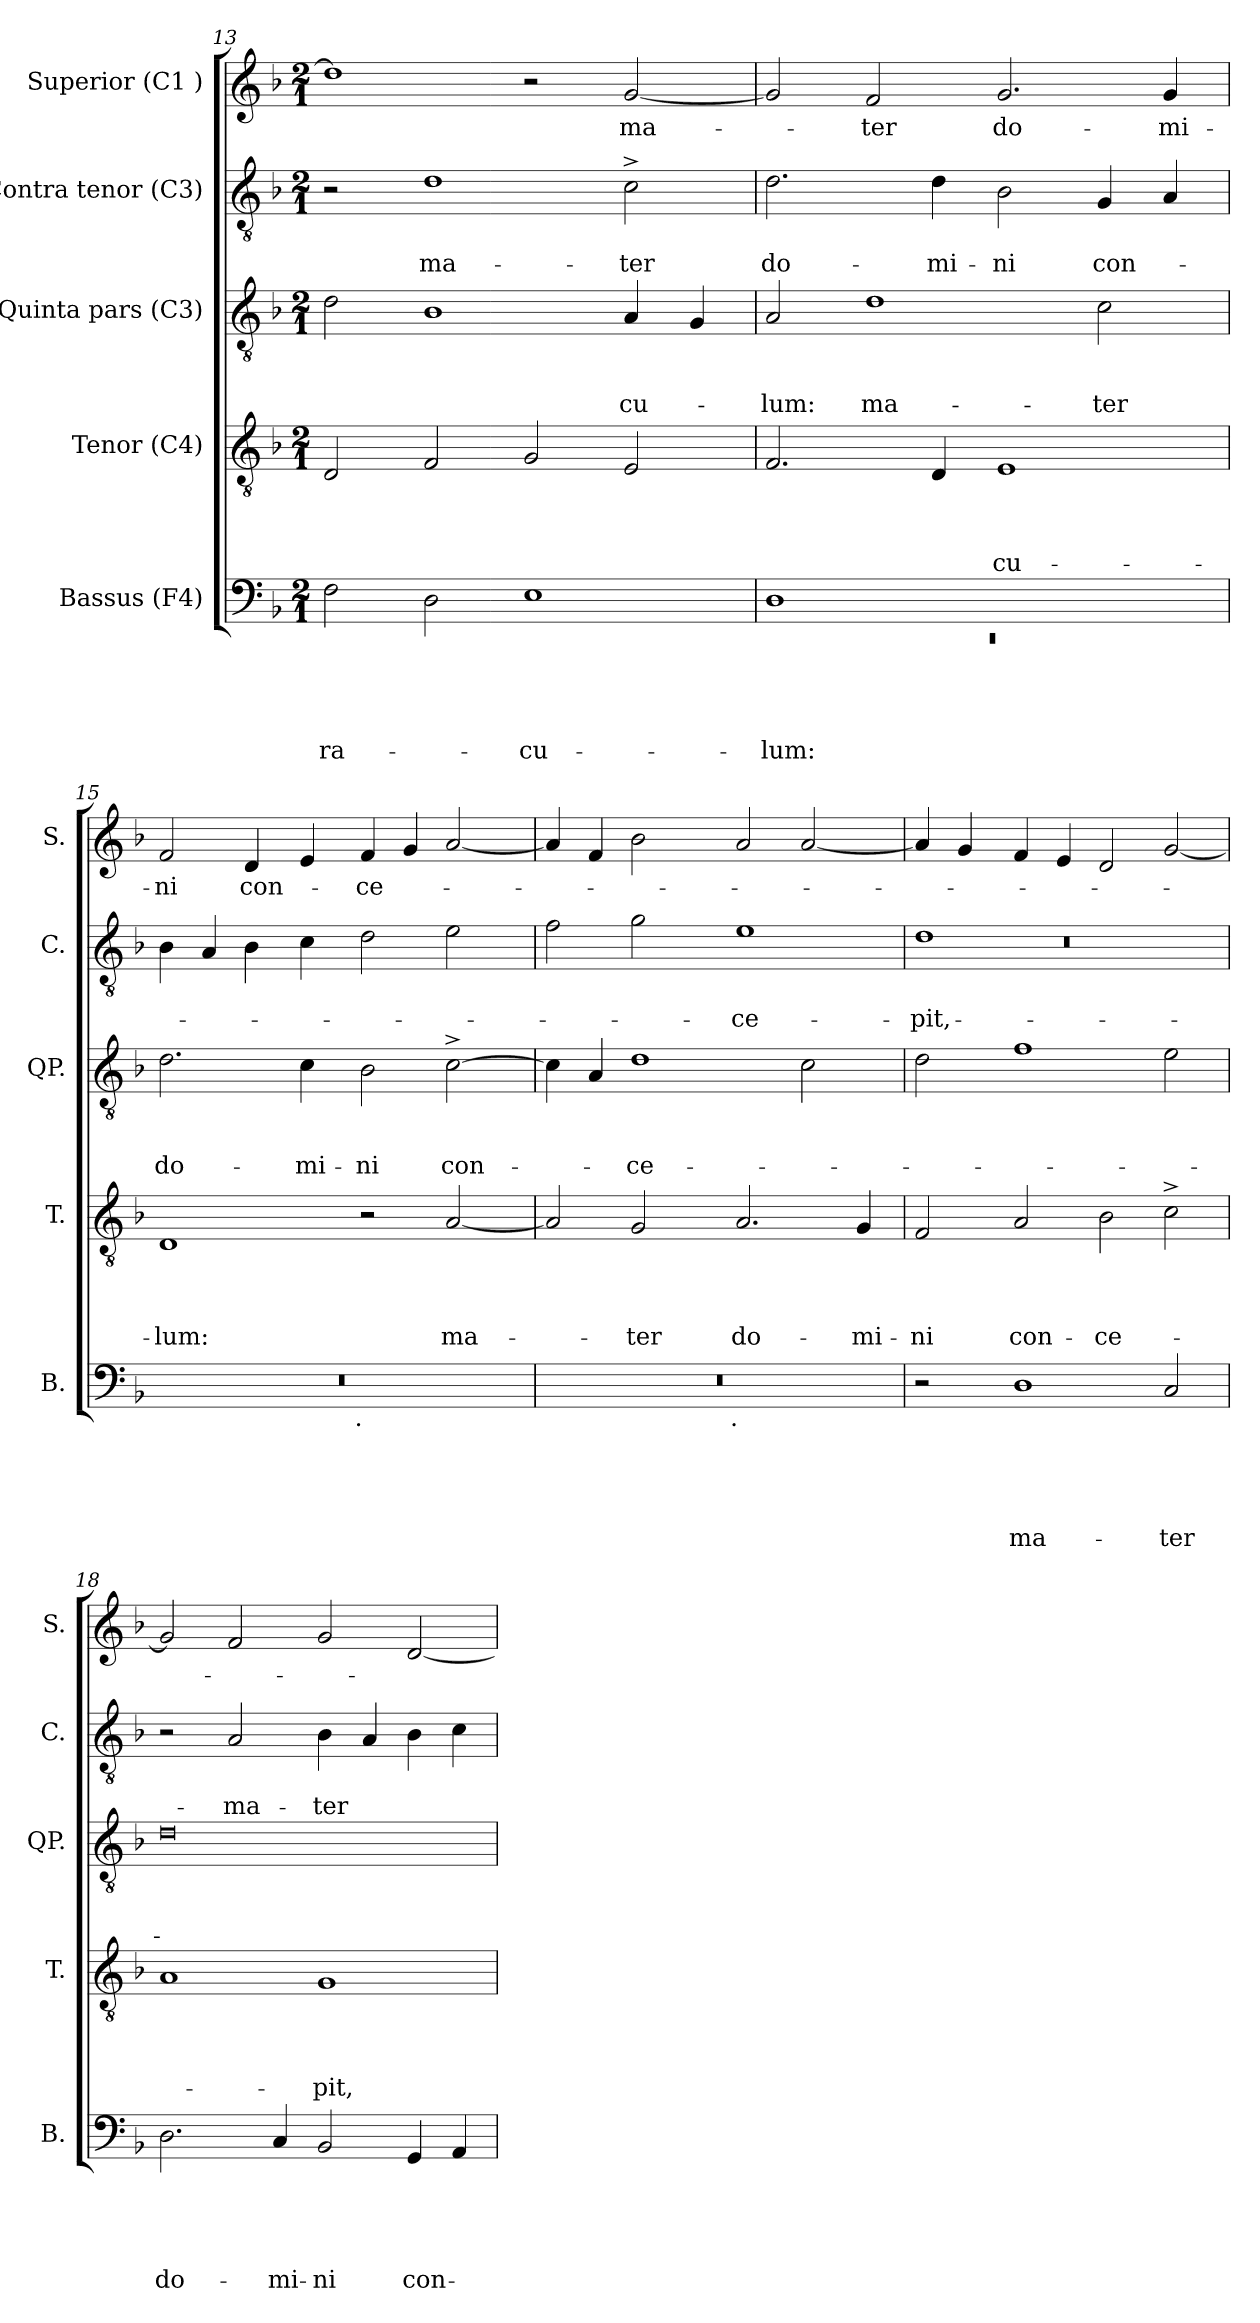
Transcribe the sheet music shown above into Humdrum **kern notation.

**kern	**text	**text	**text	**text	**text	**kern	**text	**text	**text	**text	**kern	**text	**text	**text	**kern	**text	**text	**kern	**text
*part5	*part5	*part5	*part5	*part5	*part5	*part4	*part4	*part4	*part4	*part4	*part3	*part3	*part3	*part3	*part2	*part2	*part2	*part1	*part1
*staff5	*staff5	*staff5	*staff5	*staff5	*staff5	*staff4	*staff4	*staff4	*staff4	*staff4	*staff3	*staff3	*staff3	*staff3	*staff2	*staff2	*staff2	*staff1	*staff1
*I"Bassus (F4)	*	*	*	*	*	*I"Tenor (C4)	*	*	*	*	*I"Quinta pars (C3)	*	*	*	*I"Contra tenor (C3)	*	*	*I"Superior (C1 )	*
*I'B.	*	*	*	*	*	*I'T.	*	*	*	*	*I'QP.	*	*	*	*I'C.	*	*	*I'S.	*
!!LO:PB:g=z
*clefF4	*	*	*	*	*	*clefGv2	*	*	*	*	*clefGv2	*	*	*	*clefGv2	*	*	*clefG2	*
*k[b-]	*	*	*	*	*	*k[b-]	*	*	*	*	*k[b-]	*	*	*	*k[b-]	*	*	*k[b-]	*
*F:	*	*	*	*	*	*F:	*	*	*	*	*F:	*	*	*	*F:	*	*	*F:	*
*M2/1	*	*	*	*	*	*M2/1	*	*	*	*	*M2/1	*	*	*	*M2/1	*	*	*M2/1	*
=13	=13	=13	=13	=13	=13	=13	=13	=13	=13	=13	=13	=13	=13	=13	=13	=13	=13	=13	=13
!	!	!	!	!	!LO:LY:b	!	!	!	!	!	!	!	!	!	!	!	!	!	!
2F\	.	.	.	.	-ra-	2D/	.	.	.	.	2d\	.	.	.	2r	.	.	1dd]	.
!	!	!	!	!	!	!	!	!	!	!	!	!	!	!	!	!	!LO:LY:b	!	!
2D\	.	.	.	.	.	2F/	.	.	.	.	1B-	.	.	.	1d	.	ma-	.	.
!	!	!	!	!	!LO:LY:b	!	!	!	!	!	!	!	!	!	!	!	!	!	!
1E	.	.	.	.	-cu-	2G/	.	.	.	.	.	.	.	.	.	.	.	2r	.
!	!	!	!	!	!	!	!	!	!	!	!	!	!	!LO:LY:b	!	!	!LO:LY:b	!	!LO:LY:b
.	.	.	.	.	.	2E/	.	.	.	.	4A/	.	.	-cu-	2c^>\	.	-ter	[<2g/	ma-
.	.	.	.	.	.	.	.	.	.	.	4G/	.	.	.	.	.	.	.	.
=14	=14	=14	=14	=14	=14	=14	=14	=14	=14	=14	=14	=14	=14	=14	=14	=14	=14	=14	=14
*^	*	*	*	*	*	*	*	*	*	*	*	*	*	*	*	*	*	*	*
!	!LO:N:vis=1	!	!	!	!	!LO:LY:b	!	!	!	!	!	!	!	!	!LO:LY:b	!	!	!LO:LY:b	!	!
1D	0rEE	.	.	.	.	-lum:	2.F/	.	.	.	.	2A/	.	.	-lum:	2.d\	.	do-	2g/]	.
!	!	!	!	!	!	!	!	!	!	!	!	!	!	!	!LO:LY:b	!	!	!	!	!LO:LY:b
.	.	.	.	.	.	.	.	.	.	.	.	1d	.	.	ma-	.	.	.	2f/	-ter
!	!	!	!	!	!	!	!	!	!	!	!	!	!	!	!	!	!	!LO:LY:b	!	!
.	.	.	.	.	.	.	4D/	.	.	.	.	.	.	.	.	4d\	.	-mi-	.	.
!	!	!	!	!	!	!	!	!	!	!	!LO:LY:b	!	!	!	!	!	!	!LO:LY:b	!	!LO:LY:b
1ryy	.	.	.	.	.	.	1E	.	.	.	-cu-	.	.	.	.	2B-\	.	-ni	2.g/	do-
!	!	!	!	!	!	!	!	!	!	!	!	!	!	!	!LO:LY:b	!	!	!LO:LY:b	!	!
.	.	.	.	.	.	.	.	.	.	.	.	2c\	.	.	-ter	4G/	.	con-	.	.
!	!	!	!	!	!	!	!	!	!	!	!	!	!	!	!	!	!	!	!	!LO:LY:b
.	.	.	.	.	.	.	.	.	.	.	.	.	.	.	.	4A/	.	.	4g/	-mi-
=15	=15	=15	=15	=15	=15	=15	=15	=15	=15	=15	=15	=15	=15	=15	=15	=15	=15	=15	=15	=15
!	!	!	!	!	!	!	!	!	!	!	!LO:LY:b	!	!	!	!LO:LY:b	!	!	!	!	!LO:LY:b
0r	3%2ryy	.	.	.	.	.	1D	.	.	.	-lum:	2.d\	.	.	do-	4B-\	.	.	2f/	-ni
.	.	.	.	.	.	.	.	.	.	.	.	.	.	.	.	4A/	.	.	.	.
!	!	!	!	!	!	!	!	!	!	!	!	!	!	!	!	!	!	!	!	!LO:LY:b
.	.	.	.	.	.	.	.	.	.	.	.	.	.	.	.	4B-\	.	.	4d/	con-
.	6ryy	.	.	.	.	.	.	.	.	.	.	.	.	.	.	.	.	.	.	.
!	!	!	!	!	!	!	!	!	!	!	!	!	!	!	!LO:LY:b	!	!	!	!	!
.	.	.	.	.	.	.	.	.	.	.	.	4c\	.	.	-mi-	4c\	.	.	4e/	.
.	12...ryy	.	.	.	.	.	.	.	.	.	.	.	.	.	.	.	.	.	.	.
!	!LO:TX:b:t=.	!	!	!	!	!	!	!	!	!	!	!	!	!	!	!	!	!	!	!
.	3%2ryy	.	.	.	.	.	.	.	.	.	.	.	.	.	.	.	.	.	.	.
!	!	!	!	!	!	!	!	!	!	!	!	!	!	!	!LO:LY:b	!	!	!	!	!LO:LY:b
.	.	.	.	.	.	.	2r	.	.	.	.	2B-\	.	.	-ni	2d\	.	.	4f/	-ce-
.	.	.	.	.	.	.	.	.	.	.	.	.	.	.	.	.	.	.	4g/	.
!	!	!	!	!	!	!	!	!	!	!	!LO:LY:b	!	!	!	!LO:LY:b	!	!	!	!	!
.	.	.	.	.	.	.	[<2A/	.	.	.	ma-	[>2c^>\	.	.	con-	2e\	.	.	[<2a/	.
.	3ryy	.	.	.	.	.	.	.	.	.	.	.	.	.	.	.	.	.	.	.
.	96ryy	.	.	.	.	.	.	.	.	.	.	.	.	.	.	.	.	.	.	.
=16	=16	=16	=16	=16	=16	=16	=16	=16	=16	=16	=16	=16	=16	=16	=16	=16	=16	=16	=16	=16
0r	3%2ryy	.	.	.	.	.	2A/]	.	.	.	.	4c\]	.	.	.	2f\	.	.	4a/]	.
.	.	.	.	.	.	.	.	.	.	.	.	4A/	.	.	.	.	.	.	4f/	.
!	!	!	!	!	!	!	!	!	!	!	!LO:LY:b	!	!	!	!LO:LY:b	!	!	!	!	!
.	.	.	.	.	.	.	2G/	.	.	.	-ter	1d	.	.	-ce-	2g\	.	.	2b-\	.
.	6ryy	.	.	.	.	.	.	.	.	.	.	.	.	.	.	.	.	.	.	.
.	12...ryy	.	.	.	.	.	.	.	.	.	.	.	.	.	.	.	.	.	.	.
!	!LO:TX:b:t=.	!	!	!	!	!	!	!	!	!	!	!	!	!	!	!	!	!	!	!
.	3%2ryy	.	.	.	.	.	.	.	.	.	.	.	.	.	.	.	.	.	.	.
!	!	!	!	!	!	!	!	!	!	!	!LO:LY:b	!	!	!	!	!	!	!LO:LY:b	!	!
.	.	.	.	.	.	.	2.A/	.	.	.	do-	.	.	.	.	1e	.	-ce-	2a/	.
.	.	.	.	.	.	.	.	.	.	.	.	2c\	.	.	.	.	.	.	[<2a/	.
.	3ryy	.	.	.	.	.	.	.	.	.	.	.	.	.	.	.	.	.	.	.
!	!	!	!	!	!	!	!	!	!	!	!LO:LY:b	!	!	!	!	!	!	!	!	!
.	.	.	.	.	.	.	4G/	.	.	.	-mi-	.	.	.	.	.	.	.	.	.
.	96ryy	.	.	.	.	.	.	.	.	.	.	.	.	.	.	.	.	.	.	.
!!LO:LB:g=z
=17	=17	=17	=17	=17	=17	=17	=17	=17	=17	=17	=17	=17	=17	=17	=17	=17	=17	=17	=17	=17
*	*	*	*	*	*	*	*	*	*	*	*	*	*	*	*	*^	*	*	*	*
*	*	*	*	*	*	*	*	*	*	*	*	*	*	*	*	*	*^	*	*	*	*
!	!	!	!	!	!	!	!	!	!	!	!LO:LY:b	!	!	!	!	!	!	!LO:N:vis=1	!	!LO:LY:b	!	!
*v	*v	*	*	*	*	*	*	*	*	*	*	*	*	*	*	*	*	*	*	*	*	*
2r	.	.	.	.	.	2F/	.	.	.	-ni	2d\	.	.	.	48%19ryy	1d	0r	.	-pit,	4a/]	.
.	.	.	.	.	.	.	.	.	.	.	.	.	.	.	.	.	.	.	.	4g/	.
.	.	.	.	.	.	.	.	.	.	.	.	.	.	.	48%77ryy	.	.	.	.	.	.
!	!	!	!	!	!LO:LY:b	!	!	!	!	!LO:LY:b	!	!	!	!	!	!	!	!	!	!	!
1D	.	.	.	.	ma-	2A/	.	.	.	con-	1f	.	.	.	.	.	.	.	.	4f/	.
.	.	.	.	.	.	.	.	.	.	.	.	.	.	.	.	.	.	.	.	4e/	.
!	!	!	!	!	!	!	!	!	!	!LO:LY:b	!	!	!	!	!	!	!	!	!	!	!
.	.	.	.	.	.	2B-\	.	.	.	-ce-	.	.	.	.	.	1ryy	.	.	.	2d/	.
!	!	!	!	!	!LO:LY:b	!	!	!	!	!	!	!	!	!	!	!	!	!	!	!	!
2C/	.	.	.	.	-ter	2c^>\	.	.	.	.	2e\	.	.	.	.	.	.	.	.	[<2g/	.
*	*	*	*	*	*	*	*	*	*	*	*	*	*	*	*v	*v	*v	*	*	*	*
=18	=18	=18	=18	=18	=18	=18	=18	=18	=18	=18	=18	=18	=18	=18	=18	=18	=18	=18	=18
!	!	!	!	!	!LO:LY:b	!	!	!	!	!	!	!	!	!	!	!	!	!	!
2.D\	.	.	.	.	do-	1A	.	.	.	.	0d	.	.	.	2r	.	.	2g/]	.
!	!	!	!	!	!	!	!	!	!	!	!	!	!	!	!	!	!LO:LY:b	!	!
.	.	.	.	.	.	.	.	.	.	.	.	.	.	.	2A/	.	ma-	2f/	.
!	!	!	!	!	!LO:LY:b	!	!	!	!	!	!	!	!	!	!	!	!	!	!
4C/	.	.	.	.	-mi-	.	.	.	.	.	.	.	.	.	.	.	.	.	.
!	!	!	!	!	!LO:LY:b	!	!	!	!	!LO:LY:b	!	!	!	!	!	!	!LO:LY:b	!	!
2BB-/	.	.	.	.	-ni	1G	.	.	.	-pit,	.	.	.	.	4B-\	.	-ter	2g/	.
.	.	.	.	.	.	.	.	.	.	.	.	.	.	.	4A/	.	.	.	.
!	!	!	!	!	!LO:LY:b	!	!	!	!	!	!	!	!	!	!	!	!	!	!
4GG/	.	.	.	.	con-	.	.	.	.	.	.	.	.	.	4B-\	.	.	[<2d/	.
4AA/	.	.	.	.	.	.	.	.	.	.	.	.	.	.	4c\	.	.	.	.
=	=	=	=	=	=	=	=	=	=	=	=	=	=	=	=	=	=	=	=
*-	*-	*-	*-	*-	*-	*-	*-	*-	*-	*-	*-	*-	*-	*-	*-	*-	*-	*-	*-
